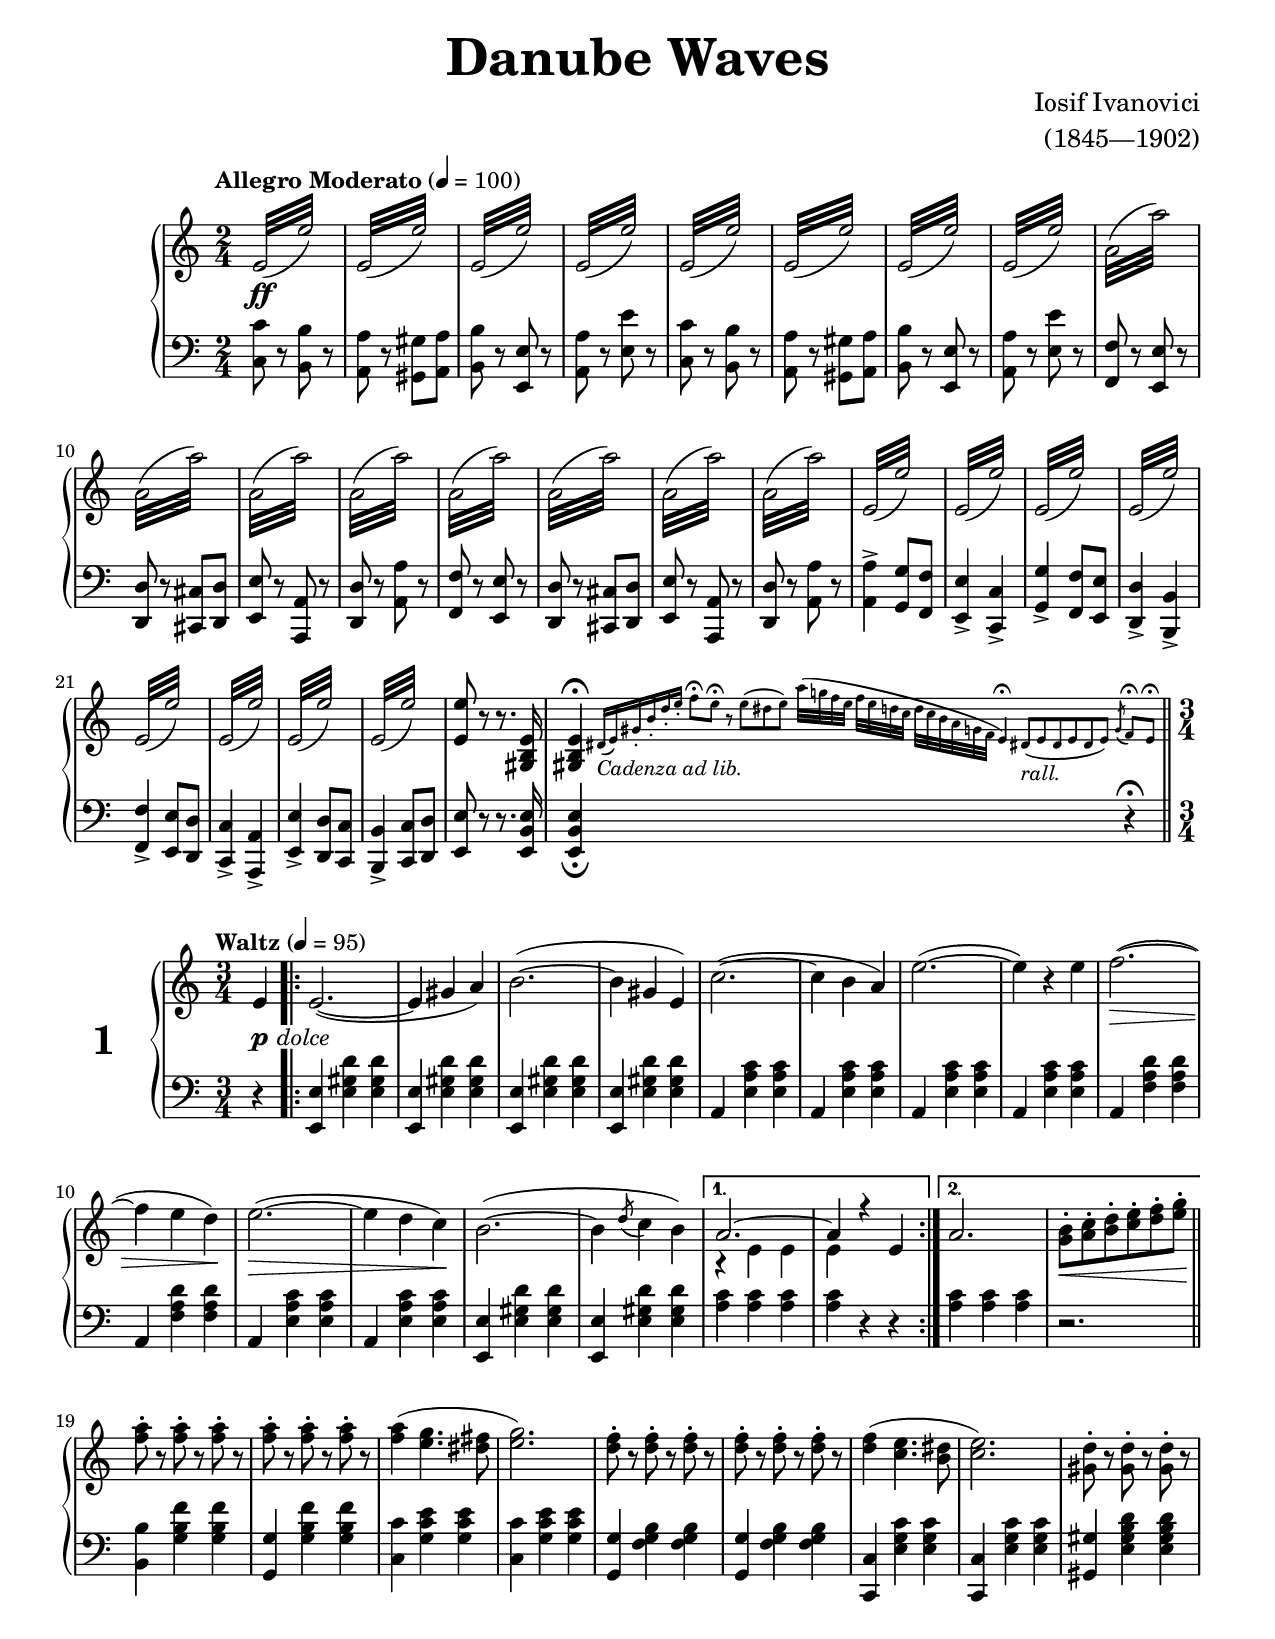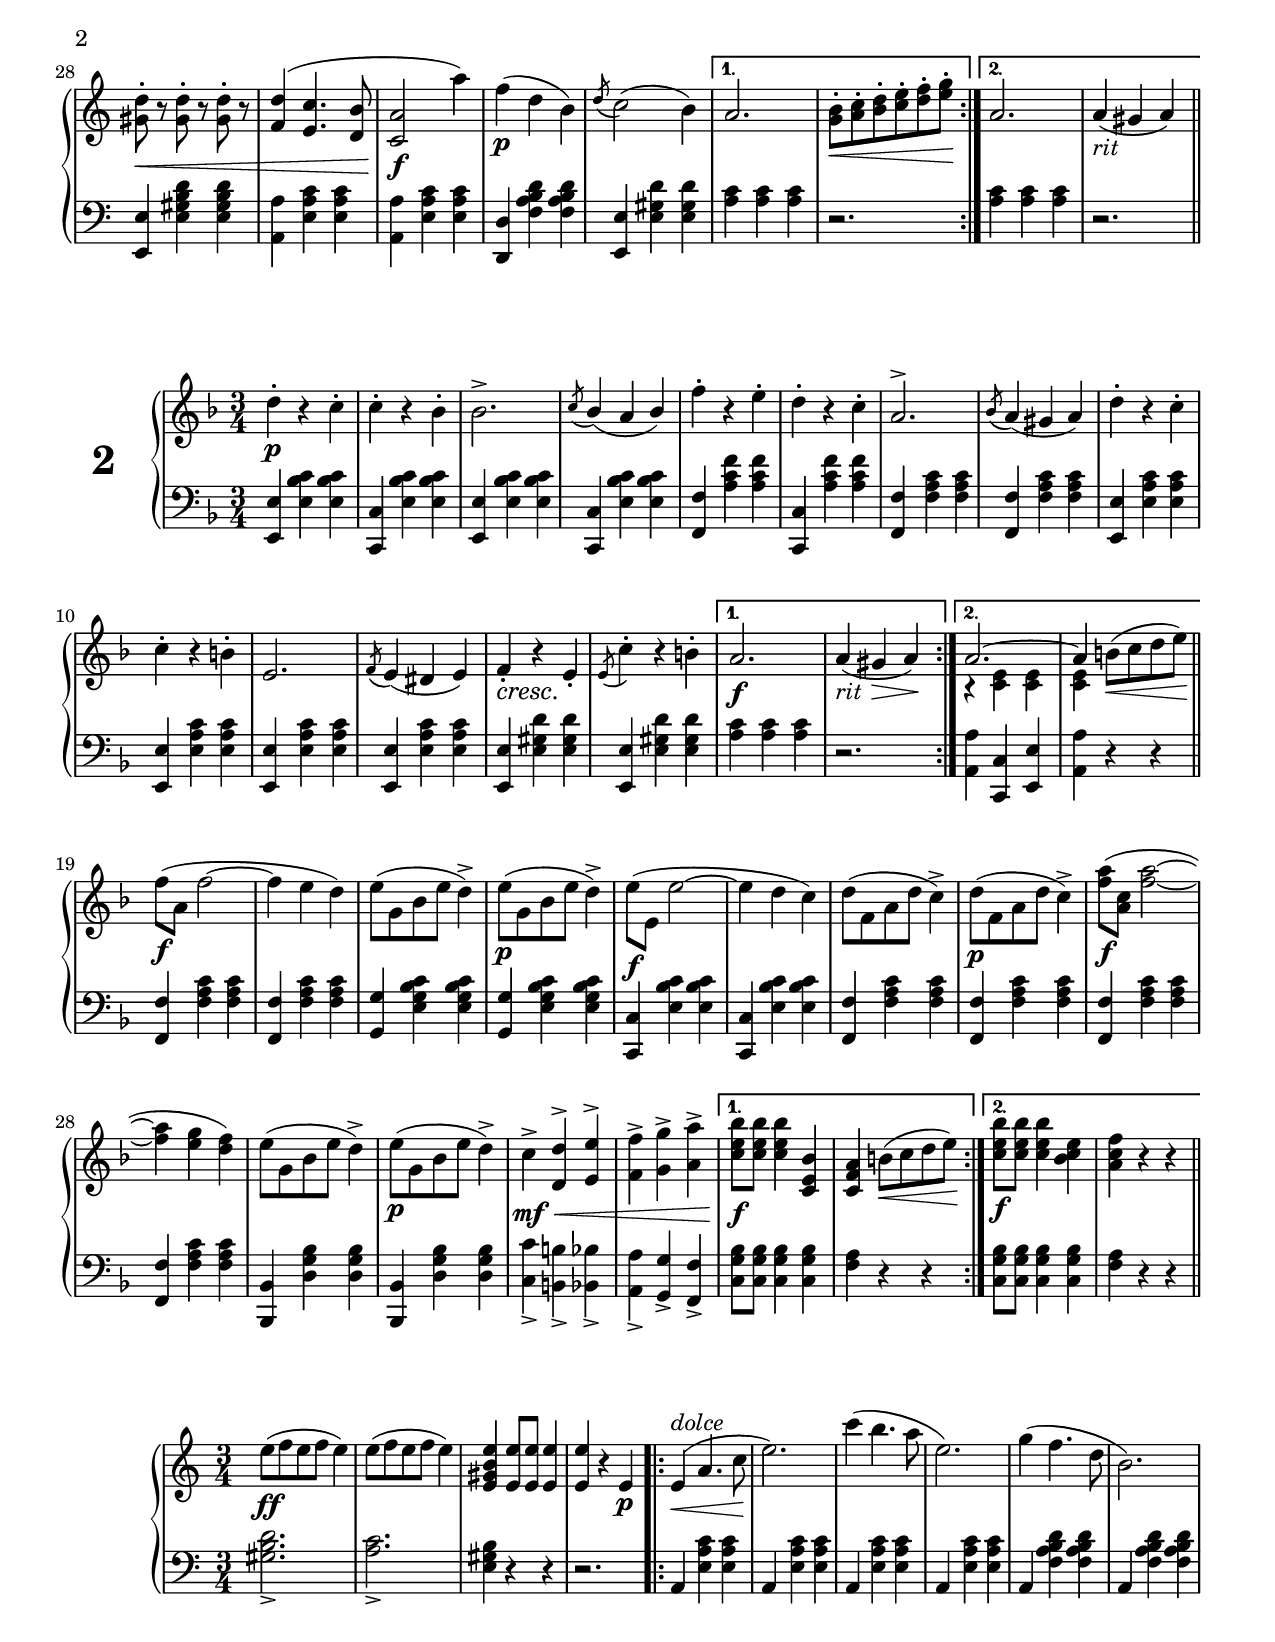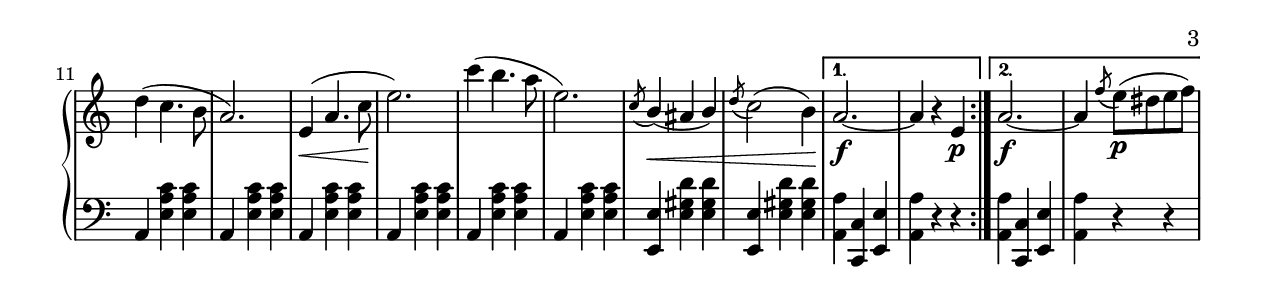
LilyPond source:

\version "2.22.0"
\include "articulate.ly"

\paper{
    #(set-paper-size "letter") 
    top-margin = 0.5\in
    bottom-margin = 0.5\in
    left-margin = 0.5\in
    right-margin = 0.5\in
}

#(set-global-staff-size 20)

PDolce = \tweak DynamicText.self-alignment-X #LEFT
#(make-dynamic-script
    (
        markup #:dynamic "p" #:italic "dolce"
    )
)

PDolceEx = \markup {\whiteout \dynamic p \italic \whiteout \pad-markup #0.3 dolce}

% ==> ************* <== %
% ==>   VARIABLES   <== %
% ==> ************* <== %

% Intro, Right Hand

treme = \relative c' {
    \repeat tremolo 8 {e32( e'32)}
}

trema = \relative c'' {
    \repeat tremolo 8 {a32( a'32)}
}

% Score 1, Part 1, Left Hand

EDomSevMV = \relative c {
    <e e,>4 <e gis d'>4 <e gis d'>4
}

AMinSecInv = \relative c {
    a4 <e' a c>4 <e a c>4 
}

DMinOA = \relative c {
    a4 <f' a d>4 <f a d>4
}

AMinFinish = \relative c' {
    <c a>4 q4 q4
}

% Score 1, Part 2, Left Hand

GDomSevOB = \relative c' {
    <b b,>4 <g b f'>4 q4
}

GDomSevR = \relative c' {
    <g g,>4 <g b f'>4 q4
}

CIIndInv = \relative c' {
    <c c,>4 <e c g>4 q4
}

GDomSevIIIrdInv = \relative c' {
    <g g,>4 <f g b>4 q4
}

CFirstInv = \relative c {
    <c c,>4 <e g c>4 q4
}

EDomSevOGis = \relative c' {
    <gis gis,>4 <e gis b d>4 q4
}

EDomSev = \relative c {
    <e e,>4 <e gis b d>4 q4
}

AMinSecInvDub = \relative c' {
    <a a,>4 <e a c>4 q4
}

AMinSevDimVSecInvOD = \relative c {
    <d d,>4 <f a b d>4 q4
}

% Score 2, Part 1, Left Hand

CDomSevIstInvOEMV = \relative c {
    <e e,>4 <e bes' c>4 q4
}

CDomSevIstInvRMV = \relative c {
    <c c,>4 <e bes' c>4 q4
}

FIstInvR = \relative c {
    <f f,>4 <a c f>4 q4
}

FIstInvOC = \relative c {
    <c c,>4 <a' c f>4 q4
}

FRR = \relative c {
    <f f,>4 <f a c>4 q4
}

ASecInvOE = \relative c {
    <e e,>4 <e a c>4 q4
}

AMinFinishOctave = \relative c {
    <a a'>4 <c c,>4 <e e,>4 | <a a,>4 r4 r4
}

% Score 2, Part 2, Left Hand

CDomSevIstInvOG = \relative c' {
    <g g,>4 <e g bes c>4 q4
}

GMinSecInvOBes = \relative c {
    <bes bes,>4 <d g bes>4 q4
}

% Score 3, Part 1, Left Hand

AMinSevDimVSecInvR = \relative c {
    a4 <f' a b d>4 q4
}

% ==> ********** <== %
% ==>   VOICES   <== %
% ==> ********** <== %

% Intro, Left Hand

sinintune = \relative c' {
    <c c,>8 r <b b,> r | <a a,>8 r <gis gis,> <a a,> |
    <b b,>8 r <e, e,> r | <a a,>8 r <e' e,> r |
}

sininteux = \relative c {
    <f f,>8 r <e e,> r | <d d,>8 r <cis cis,> <d d,> |
    <e e,>8 r <a, a,> r | <d d,>8 r <a' a,> r |
}

sinintois = \relative c' {
    <a  a,>4-> <g g,>8 <f f,> | <e e,>4-> <c c,>4-> |
    <g' g,>4-> <f f,>8 <e e,> | <d d,>4-> <b b,>4-> |
    <f' f,>4-> <e e,>8 <d d,> | <c c,>4-> <a a,>4-> |
    <e' e,>4-> <d d,>8 <c c,> | <b b,>4-> <c c,>8 <d d,> |
    <e e,>8 r8 r8. <e b e,>16 |
}

% Score 1, Part 1, Right Hand

dexuneone = \relative c' {
    e2.~( | e4 gis a) | b2.~( | b4 gis e) |
    c'2.~( | c4 b a) | e'2.~( | e4) r e |
    f2.~(\> | \break f4 e d)\! | e2.~(\> | e4 d c)\! |
    b2.~( | b4 \acciaccatura d8 c4 b) |
}

% Score 1, Part 2, Right Hand

dexunetwo = \relative c''' {
    <a f>8-. r q-. r q-. r | q8-. r q-. r q-. r |
    <a f>4( <g e>4. <fis dis>8 | <g e>2.) |
    <f d>8-. r q-. r q-. r | q8-. r q-. r q-. r |
    <f d>4( <e c>4. <dis b>8 | <e c>2.) |
    <d gis,>8-. r q-. r q-. r | \pageBreak
    q8-.\< r q-. r q-. r | <d f,>4( <c e,>4. <b d,>8 | 
    <a c,>2\f a'4) | f4(\p d b) | \acciaccatura d8 c2( b4) |
}

% Score 2, Part 1, Right Hand

dexdeuxone = \relative c'' {
    d4^.\p  r c^. | c4^. r bes^. | bes2.^> | \stemUp \acciaccatura c8 bes4( a bes) \stemNeutral |
    f'4^. r e^. | d4^. r c^. | a2.^> | \acciaccatura bes8 a4( gis a) |
    d4^.  r c^. | \break c4^. r b!^. | e,2. | \acciaccatura f8 e4( dis e) |
    \once \override DynamicTextSpanner.style = #'none 
    f4_.\cresc  r e_. | \acciaccatura e8 c'4^. r4 b!^.\! |
}

% Score 2, Part 2, Right Hand

dexdeuxtwo = \relative c'' {
    f8(\f a, f'2~ | f4 e d) | e8( g, bes e d4^>) | e8(\p g, bes e d4^>) |
    e8_[(\f e,] e'2~ | e4 d c) | d8(_[ f, a d] c4^>) | d8(\p_[ f, a d] c4^>) |
    <f a>8(\f <c a> <f a>2~ | \break <f a>4 <e g> <d f>) |  
    e8( g, bes e d4^>) | e8(\p g, bes e d4^>) |
    c4^>\mf\< <d d,>^> <e e,>^> | <f f,>4^> <g g,>^> <a a,>^> |
}

% Score 3, Part 1, Right Hand

dextroisone = \relative c' {
    \shape #'((0 . -1.5) (0 . -1) (0 . -1) (0 . -0.7)) Slur
    e4(\<^\markup{\italic "dolce"} a4. c8 | e2.)\! | c'4( b4. a8 | e2.) | 
    g4( f4. d8 | b2.) | \break d4( c4. b8 | a2.) | e4(\< a4. c8 | e2.)\! | c'4( b4. a8 | e2.) | 
    \stemUp \acciaccatura c8 b4(\< ais b) \stemNeutral | \acciaccatura d8 c2( b4)\! |
}

% ==> ******************* <== %
% ==>   SUB COMBINATION   <== %
% ==> ******************* <== %

dexintro = \relative c' {
    \clef treble
    \key a \minor
    \time 2/4
    \tempo "Allegro Moderato" 4 = 100

    \repeat tremolo 8 {e32\ff ( e'32)}
    \treme \treme \treme \treme \treme \treme \treme
    \trema \break \trema \trema \trema \trema \trema \trema \trema
    \treme \treme \treme \treme \break \treme \treme \treme \treme
    <e, e'>8 r8 r8. <e b gis>16 
    \cadenzaOn
    <e b gis>4\fermata
    \magnifyMusic 0.63 {
        \override Score.SpacingSpanner.spacing-increment = #(* 1.2 0.63)
        dis16_\markup {\italic \fontsize #3 "Cadenza ad lib."}([ e) gis-. b-. d-. e-.]
        f8\fermata[ e\fermata] r e([ dis e)] a32([ g! f e] f[ e d! c]
        d_[ c b a g! f] e4\fermata) dis!8([_\markup{\italic \fontsize #3 "rall."} 
        e dis e dis e)] \acciaccatura g8 f8\fermata[ e\fermata]
    }
    \cadenzaOff

    \bar "||" \time 3/4
}

sinintro = \relative c' {
    \clef bass
    \key c \major
    \time 2/4

    \sinintune \sinintune
    \sininteux \sininteux
    \sinintois
    \cadenzaOn
    <e, b e,>4_\fermata
    s1 s1 s2 s16
    r4\fermata
    \cadenzaOff

    \bar "||" \time 3/4
}

dexune = \relative c' {
    \clef treble
    \key a \minor
    \time 3/4
    \tempo "Waltz" 4 = 95

    \partial 4 e4_\PDolceEx |
    \repeat volta 2 {
        \dexuneone
    }
    \alternative {
        \relative c'' {
            <<
            {a2.~ | a4 r e}
            \\
            {r4 e e | e s2}
            >>
        }
        \relative c'' {
            a2. | <b g>8^.\< <c a>^. <d b>^. <e c>^. <f d>^. <g e>^.\! \bar "||" \break
        }
    }
    \repeat volta 2 {
        \dexunetwo
    }
    \alternative {
        \relative c'' {
            a2. | <b g>8^.\< <c a>^. <d b>^. <e c>^. <f d>^. <g e>^.\!
        }
        \relative c''{
            a2. | a4(_\markup {\italic "rit"} gis a) \bar "||"
        }
    }
}

sinune = \relative c' {
    \clef bass
    \key a \minor
    \time 3/4

    \partial 4 r4 |
    \repeat volta 2 {
        \repeat unfold 4 {\EDomSevMV | }
        \repeat unfold 4 {\AMinSecInv | }
        \DMinOA | \DMinOA | \AMinSecInv 
        \AMinSecInv | \EDomSevMV | \EDomSevMV
    }
    \alternative {
        {\AMinFinish | <c a>4 r4 r4}
        {\AMinFinish | r2.}
    }
    \repeat volta 2 {
        \GDomSevOB | \GDomSevR | \CIIndInv | \CIIndInv |
        \GDomSevIIIrdInv | \GDomSevIIIrdInv |
        \CFirstInv | \CFirstInv | \EDomSevOGis | \EDomSev |
        \AMinSecInvDub | \AMinSecInvDub |
        \AMinSevDimVSecInvOD | \EDomSevMV
    }
    \alternative {
        {\AMinFinish | r2.}
        {\AMinFinish | r2.}
    }
}

dexdeux = {
    \clef treble
    \key f \major
    \time 3/4

    \repeat volta 2 {\dexdeuxone}
    \alternative {
        \relative c''{
            a2.\f | a4(_\markup {\italic "rit"} gis\> a\!)
        }
        {
            <<
                \new Voice \relative c'' { \voiceOne a2.~ | a4 b!8_[(\< c d e])\!}
                \new Voice \relative c' { \voiceTwo r4 <e c> <e c> | <e c> s2 \bar "||" \break}
            >>
        }
    }
    \repeat volta 2 {\dexdeuxtwo}
    \alternative {
        \relative c'''{
            <bes e, c>8\f q8 q4 <bes, e, c>4 | <a f c> b!8_[(\< c d e])\!
        }
        \relative c'''{
            <bes e, c>8\f q8 q4 <bes, c e>4 | <a c f>4 r r | \break \bar "||"
        }
    }
}

sindeux = {
    \clef bass
    \key f \major
    \time 3/4

    \repeat volta 2 {
        \CDomSevIstInvOEMV \CDomSevIstInvRMV
        \CDomSevIstInvOEMV \CDomSevIstInvRMV
        \FIstInvR \FIstInvOC \FRR \FRR 
        \ASecInvOE \ASecInvOE \ASecInvOE \ASecInvOE
        \EDomSevMV \EDomSevMV
    }
    \alternative {
        {\AMinFinish | r2.}
        {\AMinFinishOctave}
    }
    \repeat volta 2 {
        \FRR \FRR \CDomSevIstInvOG \CDomSevIstInvOG 
        \CDomSevIstInvRMV \CDomSevIstInvRMV \FRR \FRR 
        \FRR \FRR \GMinSecInvOBes \GMinSecInvOBes 
        <c' c>4_> <b! b,!>_> <bes! bes,!>_> |
        <a a,>4_> <g g,>_> <f f,>_> |
    }
    \alternative {
        \relative c' {
            <bes g c,>8 q8 q4 q4 | <a f>4 r r |
        }
        \relative c' {
            <bes g c,>8 q8 q4 q4 | <a f>4 r r |
        }
    }
}

dextrois = {
    \clef treble
    \key a \minor
    \time 3/4

    e''8(\ff f'' e'' f'' e''4) | e''8( f'' e'' f'' e''4) |
    <e' gis' b' e''>4 <e' e''>8 q q4 | q4 r4 e'\p |
    \repeat volta 2 { \dextroisone }
    \alternative {
        {a'2.~ \f | a'4 r e'\p}
        {a'2.~ \f | a'4 \acciaccatura f''8 e''8(\p dis'' e'' f'')}
    }
}

sintrois = {
    \clef bass
    \key a \minor
    \time 3/4

    <gis b d'>2._> | <a c'>2._> | <e gis b>4 r4 r4 | r2. |
    \repeat volta 2 {
        \repeat unfold 4 {\AMinSecInv} \AMinSevDimVSecInvR \AMinSevDimVSecInvR
        \repeat unfold 6 {\AMinSecInv} \EDomSevMV \EDomSevMV
    }
    \alternative {
        {\AMinFinishOctave}
        {\AMinFinishOctave}
    }
}

% ==> *************** <== %
% ==>   COMBINATION   <== %
% ==> *************** <== %

\book{
    \paper{
        #(set-paper-size "letter")
    }
    \header {
        title = \markup { \fontsize #3 "Danube Waves"}
        composer = \markup { \fontsize #1 "Iosif Ivanovici"}
        arranger = \markup { \fontsize #1 "(1845—1902)"}
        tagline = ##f
    }
    \score{
        \layout{}
        \new PianoStaff <<
            \new Staff = "dexterint" \dexintro
            \new Staff = "sinisterint" \sinintro
        >>
    }
    \score{
        \layout{}
        \new PianoStaff \with {
            instrumentName = \markup{
                \bold \fontsize #5 "1"
            }
        } <<
            \new Staff = "dexterune" \dexune
            \new Staff = "sinisterune" \sinune
        >>
    }
    \score{
        \layout{}
        \new PianoStaff \with {
            instrumentName = \markup{
                \bold \fontsize #5 "2"
            }
        } <<
            \new Staff = "dexterdeux" \dexdeux
            \new Staff = "sinisterdeux" \sindeux
        >>
    }
    \score{
        \layout{}
        \new PianoStaff \with {
            intrumentName = \markup{
                \bold \fontsize #5 "3"
            }
        } <<
            \new Staff = "dextertrois" \dextrois
            \new Staff = "sinistertrois" \sintrois
        >>
    }
}
%{
\book{
    \score{
        \new PianoStaff <<
             \new Staff = "rightmuse" {
                \articulate{\dexintro} \unfoldRepeats{\dexune \dexdeux}
            }
            \new Staff = "leftmues" {
                \articulate{\sinintro} \unfoldRepeats{\sinune \sindeux}
            }
        >>
        \midi{}
        \layout{}
    }
    \paper{}
}
%}